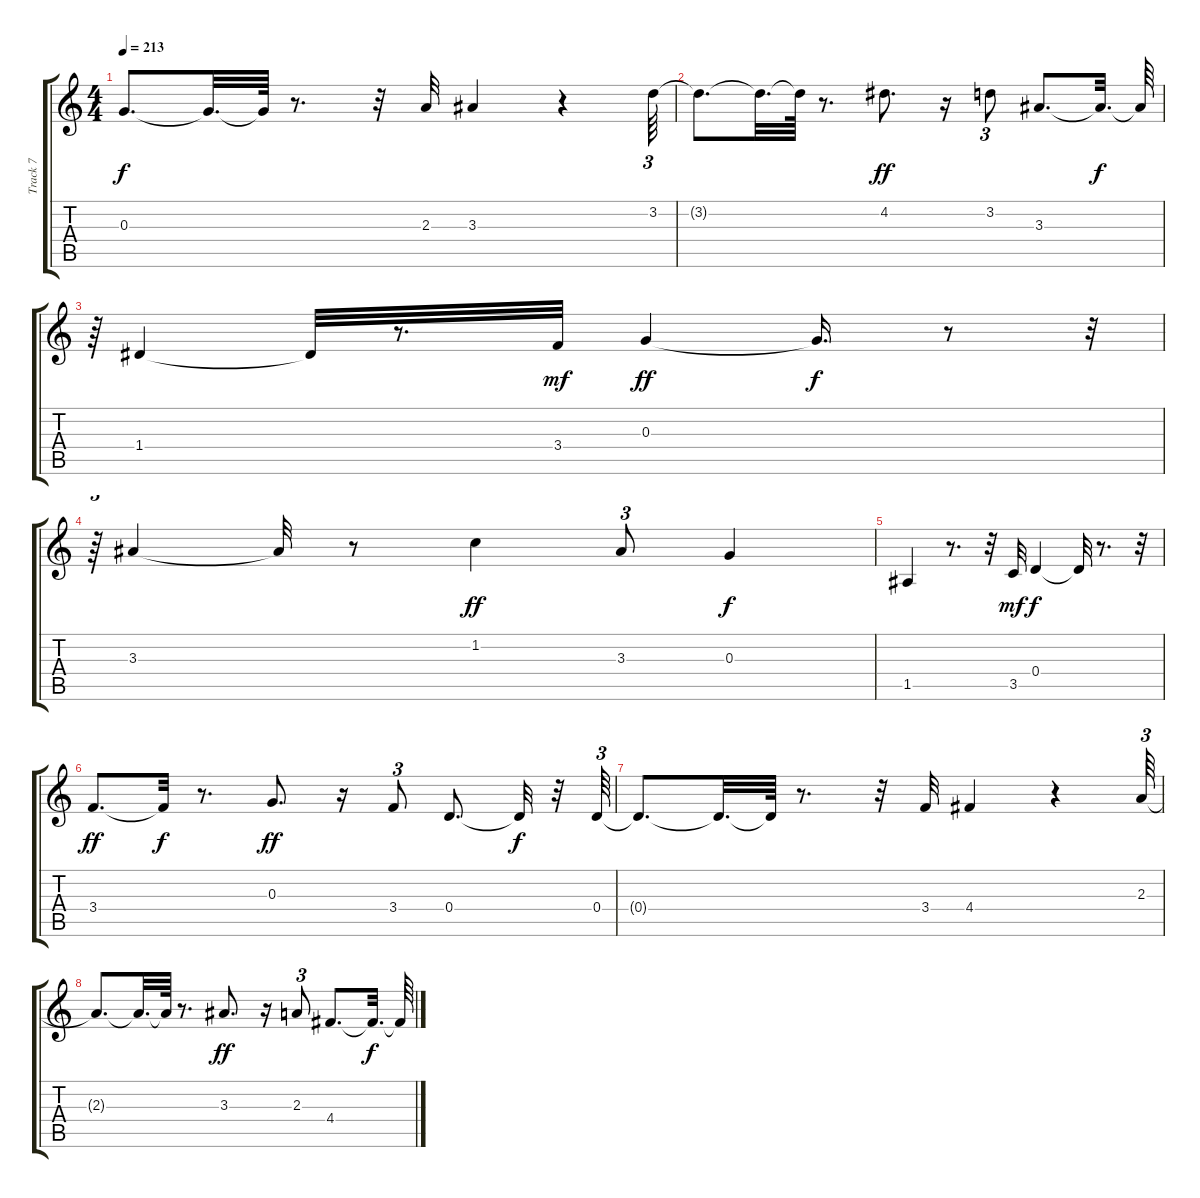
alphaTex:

\track ("Track 7" "Track 7") {instrument electricguitarjazz}
\staff {score tabs}
\tuning (E4 B3 G3 D3 A2 E2) {hide}
\ts (4 4)
\tempo 213
\clef g2
\ks c
0.3{t}.8{d dy f} 0.3{t}.32{d} 0.3{t}.64 r.8{d} r.32 2.3.32 3.3.4 r.4 3.2.64{tu (3 2)} |
3.2{t}.8{d} 3.2{t}.32{d} 3.2{t}.64 r.8{d} 4.2.8{d dy ff} r.16 3.2.8{tu (3 2)} 3.3.8{d} 3.3{t}.32{d dy f} 3.3{t}.64 |
r.64{tu (3 2)} 1.4.4 1.4{t}.32 r.8{d} 3.4.32{dy mf} 0.3.4{dy ff} 0.3{t}.16{d dy f} r.8 r.32{tu (3 2)} |
r.64{tu (3 2)} 3.3.4 3.3{t}.32 r.8 1.2.4{dy ff} 3.3.8{tu (3 2)} 0.3.4{dy f} |
1.5.4 r.8{d} r.32 3.5.32{dy mf} 0.4.4{dy f} 0.4{t}.32 r.8{d} r.32 |
3.4.8{d dy ff} 3.4{t}.32{dy f} r.8{d} 0.3.8{d dy ff} r.16 3.4.8{tu (3 2)} 0.4.8{d} 0.4{t}.32{dy f} r.32 0.4.64{tu (3 2)} |
0.4{t}.8{d} 0.4{t}.32{d} 0.4{t}.64 r.8{d} r.32 3.4.32 4.4.4 r.4 2.3.64{tu (3 2)} |
2.3{t}.8{d} 2.3{t}.32{d} 2.3{t}.64 r.8{d} 3.3.8{d dy ff} r.16 2.3.8{tu (3 2)} 4.4.8{d} 4.4{t}.32{d dy f} 4.4{t}.64
